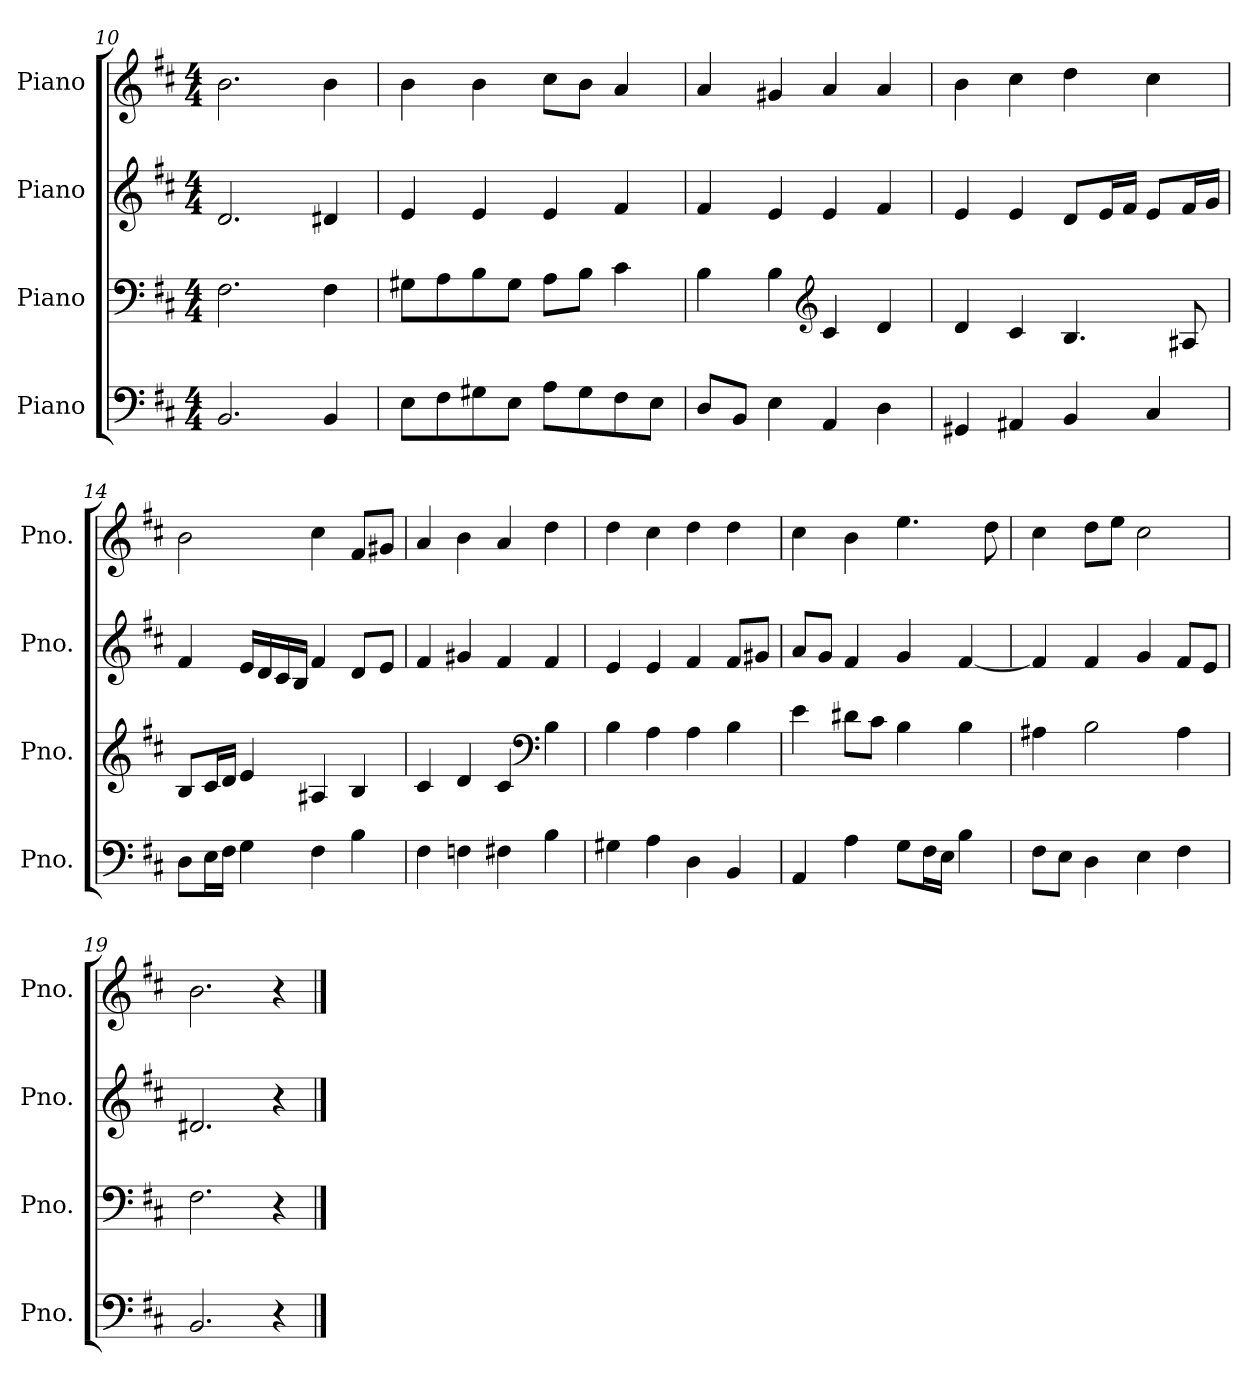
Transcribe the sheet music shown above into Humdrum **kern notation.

**kern	**kern	**kern	**kern
*part4	*part3	*part2	*part1
*staff4	*staff3	*staff2	*staff1
*I"Piano	*I"Piano	*I"Piano	*I"Piano
*I'Pno.	*I'Pno.	*I'Pno.	*I'Pno.
*clefF4	*clefF4	*clefG2	*clefG2
*k[f#c#]	*k[f#c#]	*k[f#c#]	*k[f#c#]
*M4/4	*M4/4	*M4/4	*M4/4
=10	=10	=10	=10
2.BB/	2.F#\	2.d/	2.b\
4BB/	4F#\	4d#X/	4b\
!!LO:LB:g=z
=11	=11	=11	=11
8E\L	8G#X\L	4e/	4b\
8F#\	8A\	.	.
8G#X\	8B\	4e/	4b\
8E\J	8G#\J	.	.
8A\L	8A\L	4e/	8cc#\L
8G#\	8B\J	.	8b\J
8F#\	4c#\	4f#/	4a/
8E\J	.	.	.
=12	=12	=12	=12
8D/L	4B\	4f#/	4a/
8BB/J	.	.	.
4E\	4B\	4e/	4g#X/
*	*clefG2	*	*
4AA/	4c#/	4e/	4a/
4D\	4d/	4f#/	4a/
=13	=13	=13	=13
4GG#X/	4d/	4e/	4b\
4AA#X/	4c#/	4e/	4cc#\
4BB/	4.B/	8d/L	4dd\
.	.	16e/L	.
.	.	16f#/JJ	.
4C#/	.	8e/L	4cc#\
.	8A#X/	16f#/L	.
.	.	16g/JJ	.
=14	=14	=14	=14
8D\L	8B/L	4f#/	2b\
16E\L	16c#/L	.	.
16F#\JJ	16d/JJ	.	.
4G\	4e/	16e/LL	.
.	.	16d/	.
.	.	16c#/	.
.	.	16B/JJ	.
4F#\	4A#X/	4f#/	4cc#\
4B\	4B/	8d/L	8f#/L
.	.	8e/J	8g#X/J
!!LO:PB:g=z
=15	=15	=15	=15
4F#\	4c#/	4f#/	4a/
4Fn\	4d/	4g#X/	4b\
4F#X\	4c#/	4f#/	4a/
*	*clefF4	*	*
4B\	4B\	4f#/	4dd\
=16	=16	=16	=16
4G#X\	4B\	4e/	4dd\
4A\	4A\	4e/	4cc#\
4D\	4A\	4f#/	4dd\
4BB/	4B\	8f#/L	4dd\
.	.	8g#X/J	.
=17	=17	=17	=17
4AA/	4e\	8a/L	4cc#\
.	.	8g/J	.
4A\	8d#X\L	4f#/	4b\
.	8c#\J	.	.
8G\L	4B\	4g/	4.ee\
16F#\L	.	.	.
16E\JJ	.	.	.
4B\	4B\	[4f#/	.
.	.	.	8dd\
=18	=18	=18	=18
8F#\L	4A#X\	4f#/]	4cc#\
8E\J	.	.	.
4D\	2B\	4f#/	8dd\L
.	.	.	8ee\J
4E\	.	4g/	2cc#\
4F#\	4A#\	8f#/L	.
.	.	8e/J	.
=19	=19	=19	=19
2.BB/	2.F#\	2.d#X/	2.b\
4r	4r	4r	4r
==	==	==	==
*-	*-	*-	*-
